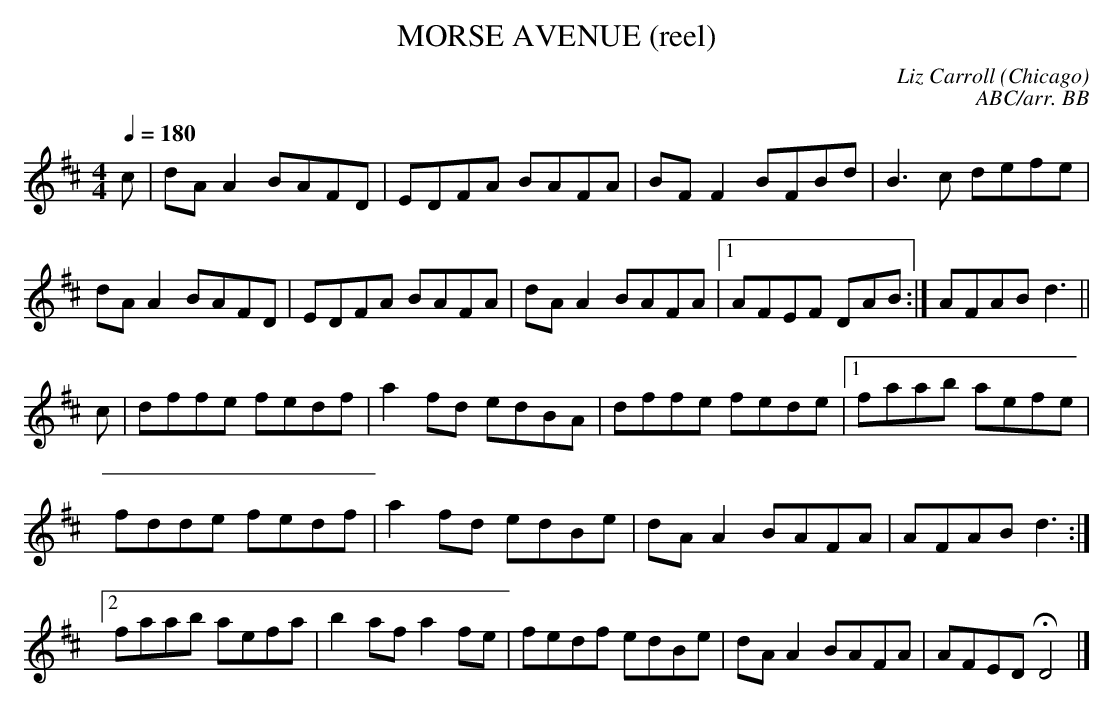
X:1
T:MORSE AVENUE (reel)
C:Liz Carroll (Chicago)
C:ABC/arr. BB
Q:1/4=180
M:4/4
L:1/8
K:D
c|dAA2 BAFD|EDFA BAFA|BFF2 BFBd|B3 c defe|
dAA2 BAFD|EDFA BAFA|dAA2 BAFA|1 AFEF DAB :|\
2 AFAB d3||
c|dffe fedf|a2 fd edBA|dffe fede|1 faab aefe|
fdde fedf|a2 fd edBe|dAA2 BAFA|AFAB d3 :|
[2 faab aefa|b2 af a2 fe|fedf edBe|dA A2 BAFA|\
AFED HD4|]
